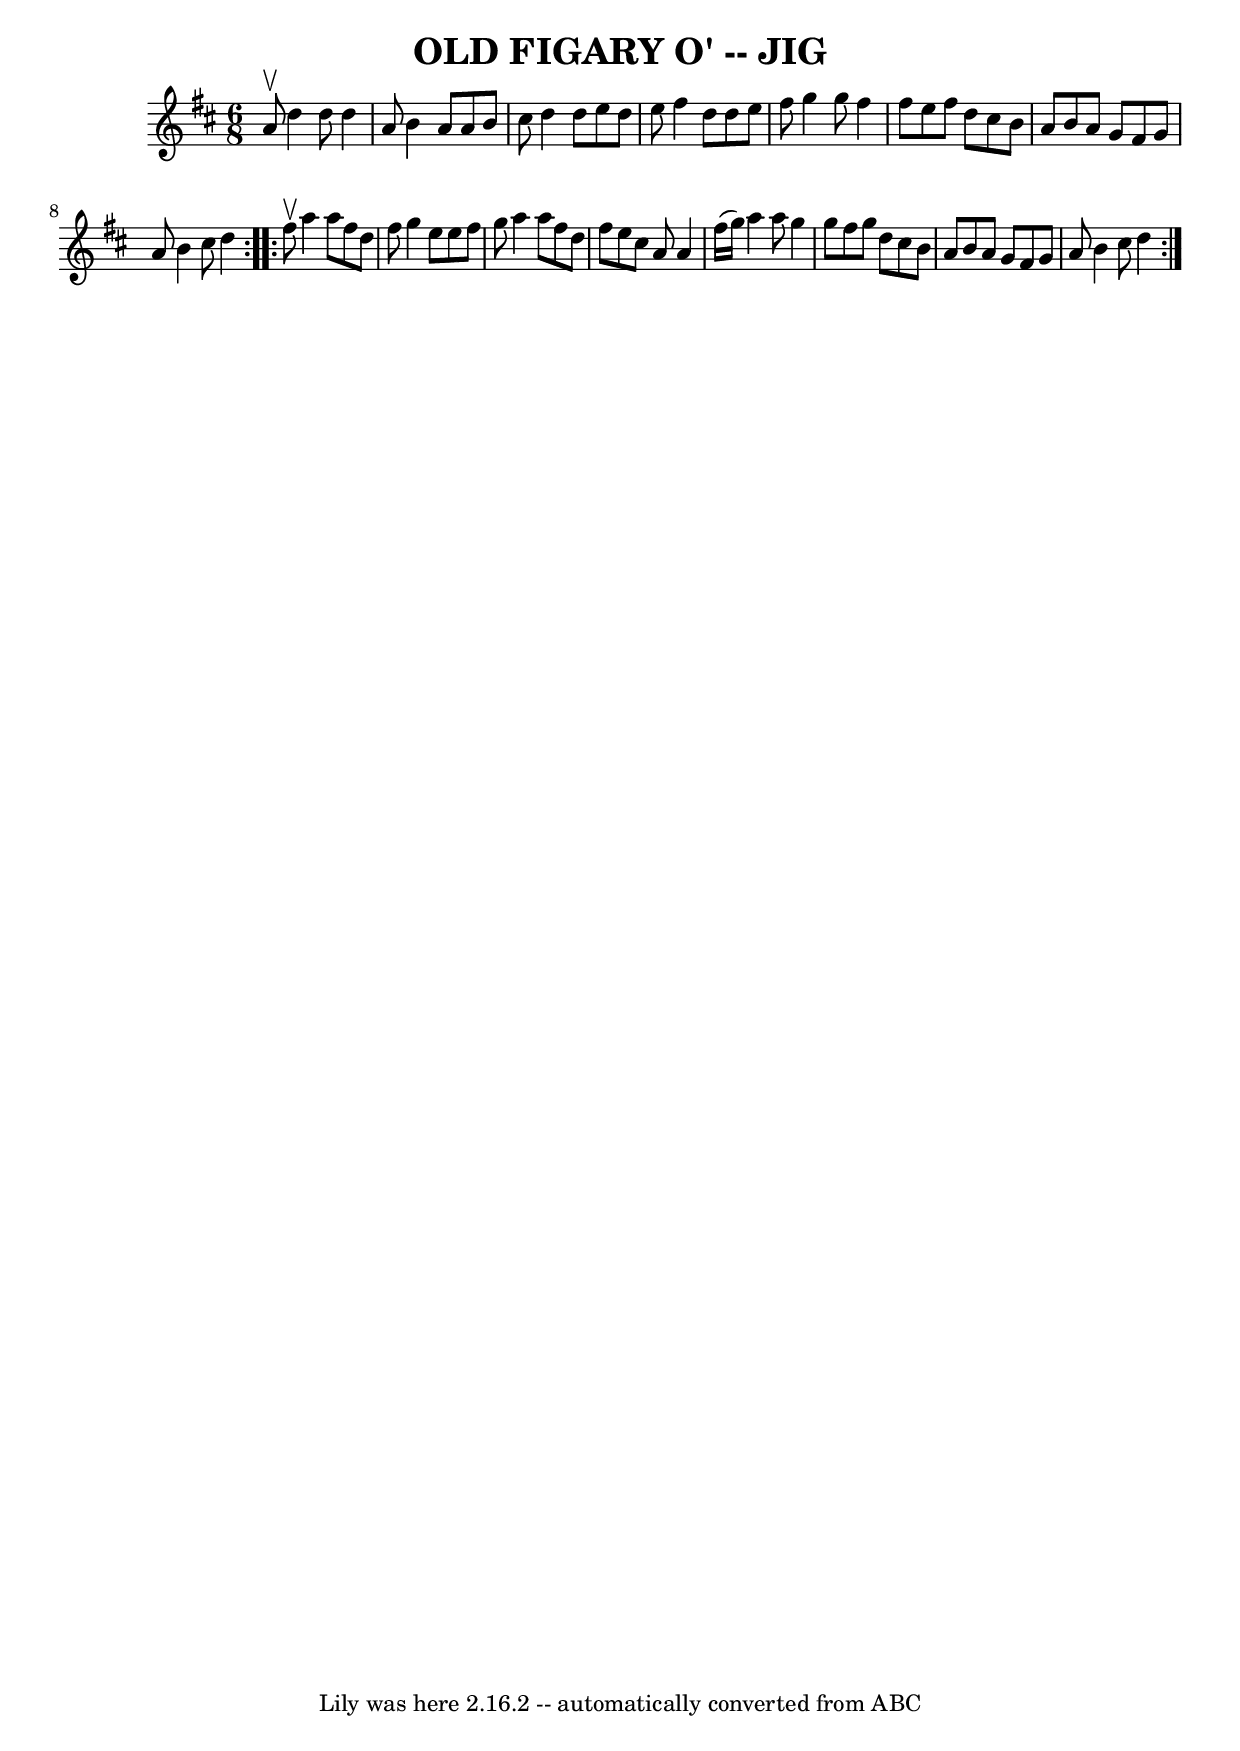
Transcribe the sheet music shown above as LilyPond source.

\version "2.16.2"
\include "Mammoth.ily"
\header {
  %% book = "Ryan's Mammoth Collection of Fiddle Tunes"
  crossRefNumber = "1"
  footnotes = ""
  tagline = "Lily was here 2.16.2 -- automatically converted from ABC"
  title = "OLD FIGARY O' -- JIG"

}
voicedefault =  {



  \repeat volta 2 {

    \time 6/8 
    \key d \major
 a'8^\upbow       |
    d''4 d''8 d''4    
    a'8    |
    b'4 a'8 a'8 b'8 cis''8    |
    d''4 d''8 
    e''8 d''8 e''8    |
    fis''4 d''8 d''8 e''8 fis''8  
    |
    |
    g''4 g''8 fis''4 fis''8    |
    e''8   
    fis''8 d''8 cis''8 b'8 a'8    |
    b'8 a'8 g'8    
    fis'8 g'8 a'8    |
    b'4 cis''8 d''4    
  }     

  \repeat volta 2 {
    fis''8^\upbow       |
    a''4 a''8 fis''8    
    d''8 fis''8    |
    g''4 e''8 e''8 fis''8 g''8    |
    
    a''4 a''8 fis''8 d''8 fis''8    |
    e''8 cis''8 a'8  
    a'4 fis''16 (g''16)   |
    |
    a''4 a''8 g''4   
    g''8    |
    fis''8 g''8 d''8 cis''8 b'8 a'8    |
    
    b'8 a'8 g'8 fis'8 g'8 a'8    |
    b'4 cis''8 d''4   
    
  }   

}

\score{
  <<

    \context Staff="default"
    {
      \voicedefault 
      
    }

  >>
  \layout {
    
  }
  \midi {
  }

}
